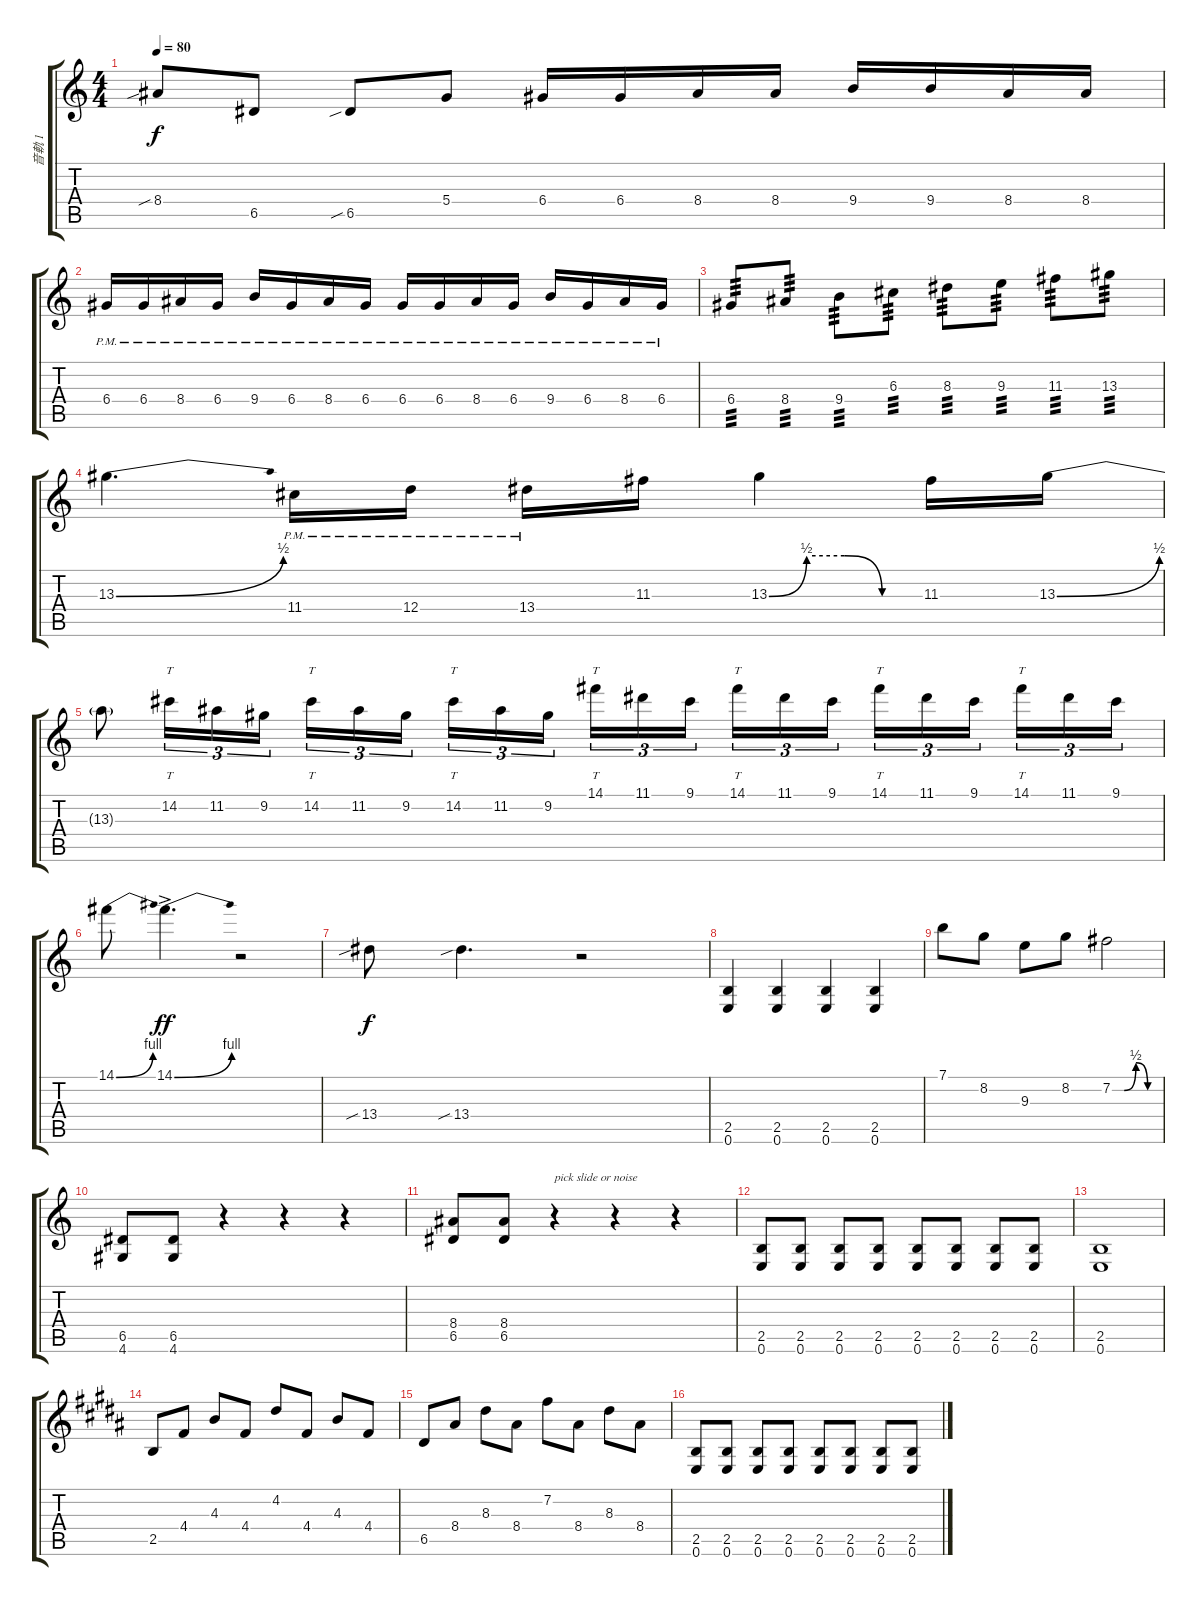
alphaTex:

\track ("音軌 1" "音軌 1") {instrument overdrivenguitar}
\staff {score tabs}
\tuning (E4 B3 G3 D3 A2 E2) {hide}
\ts (4 4)
\tempo 80
\clef g2
\ks c
8.4{sib}.8{dy f} 6.5.8 6.5{sib}.8 5.4.8 6.4.16 6.4.16 8.4.16 8.4.16 9.4.16 9.4.16 8.4.16 8.4.16 |
6.4{pm}.16 6.4{pm}.16 8.4{pm}.16 6.4{pm}.16 9.4{pm}.16 6.4{pm}.16 8.4{pm}.16 6.4{pm}.16 6.4{pm}.16 6.4{pm}.16 8.4{pm}.16 6.4{pm}.16 9.4{pm}.16 6.4{pm}.16 8.4{pm}.16 6.4{pm}.16 |
6.4.8{tp 3} 8.4.8{tp 3} 9.4.8{tp 3} 6.3.8{tp 3} 8.3.8{tp 3} 9.3.8{tp 3} 11.3.8{tp 3} 13.3.8{tp 3} |
13.3{be (bend 0 0 60 2)}.4{d} 11.4{pm}.16 12.4{pm}.16 13.4{pm}.16 11.3.16 13.3{be (custom 0 0 15 2 30 2 45 0 60 0)}.4 11.3.16 13.3{be (bend 0 0 60 2)}.16 |
13.3{t}.8 14.2.16{tt tu (3 2)} 11.2.16{tu (3 2)} 9.2.16{tu (3 2)} 14.2.16{tt tu (3 2)} 11.2.16{tu (3 2)} 9.2.16{tu (3 2) beam splitsecondary} 14.2.16{tt tu (3 2)} 11.2.16{tu (3 2)} 9.2.16{tu (3 2)} 14.1.16{tt tu (3 2)} 11.1.16{tu (3 2)} 9.1.16{tu (3 2) beam splitsecondary} 14.1.16{tt tu (3 2)} 11.1.16{tu (3 2)} 9.1.16{tu (3 2)} 14.1.16{tt tu (3 2)} 11.1.16{tu (3 2)} 9.1.16{tu (3 2) beam splitsecondary} 14.1.16{tt tu (3 2)} 11.1.16{tu (3 2)} 9.1.16{tu (3 2)} |
14.1{be (bend 0 0 60 4)}.8 14.1{be (bend 0 0 60 4) ac}.4{d dy ff} r.2 |
13.4{sib}.8{dy f} 13.4{sib}.4{d} r.2 |
(2.5 0.6).4 (2.5 0.6).4 (2.5 0.6).4 (2.5 0.6).4 |
7.1.8 8.2.8 9.3.8 8.2.8 7.2{be (custom 0 0 15 0 30 2 45 0 60 0)}.2 |
(6.5 4.6).8 (6.5 4.6).8 r.4 r.4 r.4 |
(8.4 6.5).8 (8.4 6.5).8 r.4{txt "pick slide or noise"} r.4 r.4 |
(2.5 0.6).8 (2.5 0.6).8 (2.5 0.6).8 (2.5 0.6).8 (2.5 0.6).8 (2.5 0.6).8 (2.5 0.6).8 (2.5 0.6).8 |
(2.5 0.6).1 |
\ks b
2.5.8{instrument electricguitarclean} 4.4.8 4.3.8 4.4.8 4.2.8 4.4.8 4.3.8 4.4.8 |
6.5.8 8.4.8 8.3.8 8.4.8 7.2.8 8.4.8 8.3.8 8.4.8 |
(2.5 0.6).8{instrument overdrivenguitar} (2.5 0.6).8 (2.5 0.6).8 (2.5 0.6).8 (2.5 0.6).8 (2.5 0.6).8 (2.5 0.6).8 (2.5 0.6).8
